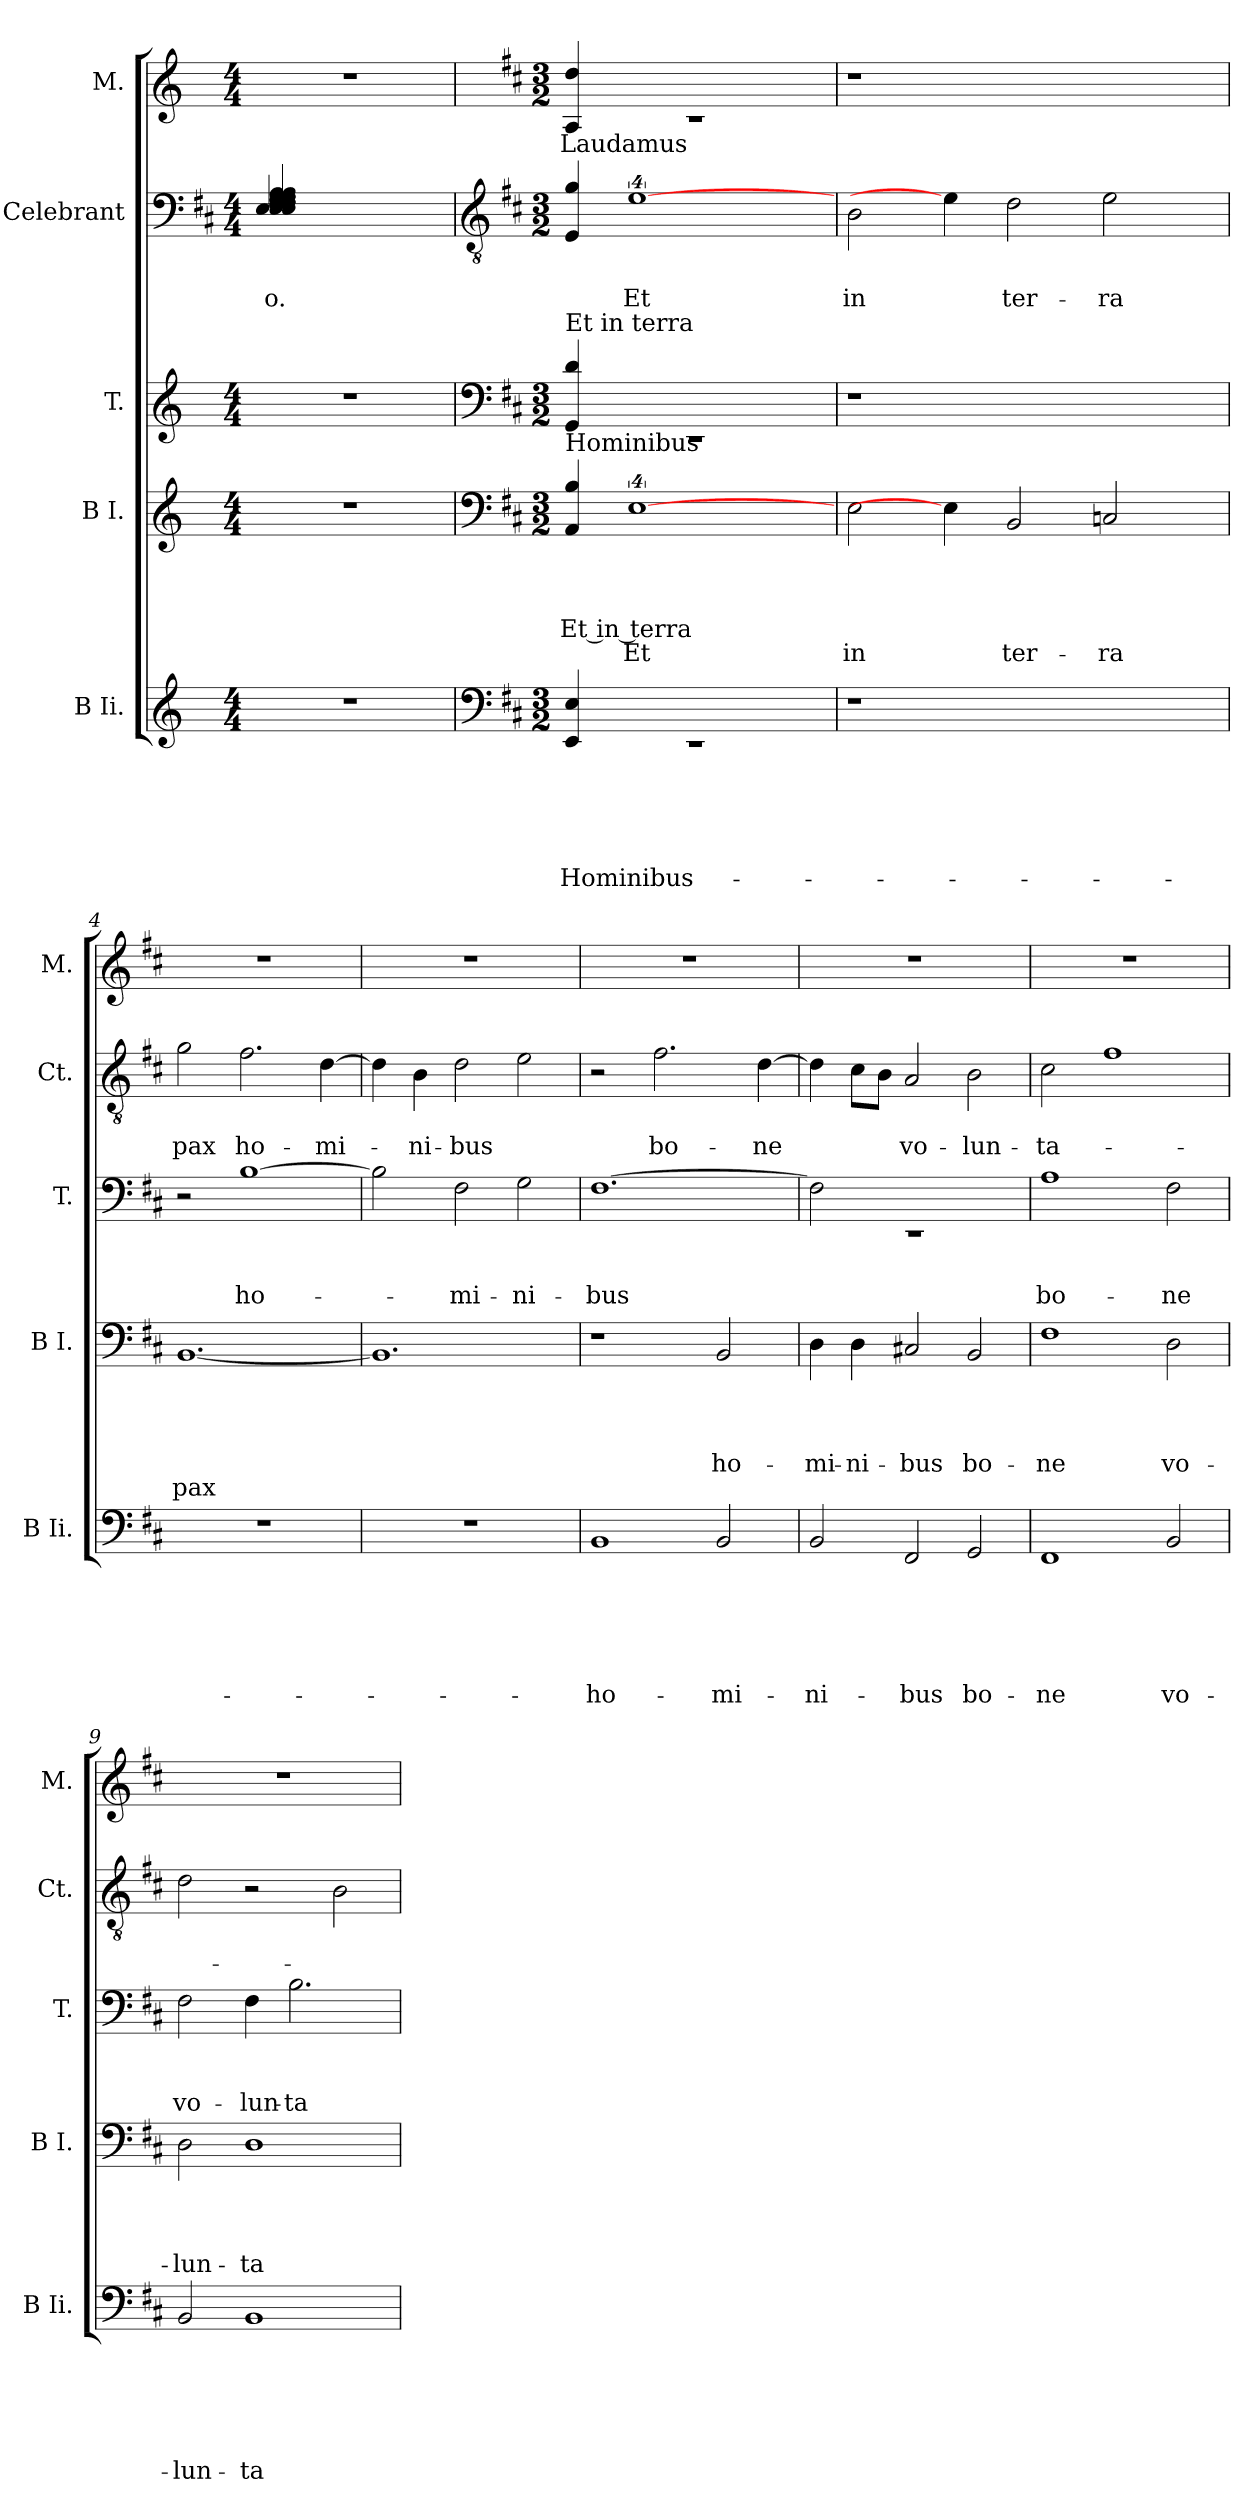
**kern	**text	**text	**text	**text	**text	**text	**kern	**text	**text	**text	**text	**text	**kern	**text	**text	**text	**kern	**text	**text	**kern	**text
*part5	*part5	*part5	*part5	*part5	*part5	*part5	*part4	*part4	*part4	*part4	*part4	*part4	*part3	*part3	*part3	*part3	*part2	*part2	*part2	*part1	*part1
*staff5	*staff5	*staff5	*staff5	*staff5	*staff5	*staff5	*staff4	*staff4	*staff4	*staff4	*staff4	*staff4	*staff3	*staff3	*staff3	*staff3	*staff2	*staff2	*staff2	*staff1	*staff1
*I"B Ii.	*	*	*	*	*	*	*I"B I.	*	*	*	*	*	*I"T.	*	*	*	*I"Celebrant	*	*	*I"M.	*
*I'B Ii.	*	*	*	*	*	*	*I'B I.	*	*	*	*	*	*I'T.	*	*	*	*I'Ct.	*	*	*I'M.	*
*clefG2	*	*	*	*	*	*	*clefG2	*	*	*	*	*	*clefG2	*	*	*	*clefF4	*	*	*clefG2	*
*k[]	*	*	*	*	*	*	*k[]	*	*	*	*	*	*k[]	*	*	*	*k[f#c#]	*	*	*k[]	*
*C:	*	*	*	*	*	*	*C:	*	*	*	*	*	*C:	*	*	*	*D:	*	*	*C:	*
*M4/4	*	*	*	*	*	*	*M4/4	*	*	*	*	*	*M4/4	*	*	*	*M4/4	*	*	*M4/4	*
=1	=1	=1	=1	=1	=1	=1	=1	=1	=1	=1	=1	=1	=1	=1	=1	=1	=1	=1	=1	=1	=1
!	!	!	!	!	!	!	!	!	!	!	!	!	!	!	!	!	!	!	!LO:LY:b	!	!
*	*	*	*	*	*	*	*	*	*	*	*	*	*	*	*	*	*^	*	*	*	*
!	!	!	!	!	!	!	!	!	!	!	!	!	!	!	!	!	!	!	!	!LO:LY:b	!	!
1r	.	.	.	.	.	.	1r	.	.	.	.	.	1r	.	.	.	(4E/ 4E/ 4F#/ 4F#/ 4F#/ 4F#/ 4G/ 4G/ 4G/ 4G/ 4A/ 4A/	4E/	.	-o.	1r	.
.	.	.	.	.	.	.	.	.	.	.	.	.	.	.	.	.	2.ryy	2.ryy	.	.	.	.
*	*	*	*	*	*	*	*	*	*	*	*	*	*	*	*	*	*v	*v	*	*	*	*
!!LO:LB:g=z
=2	=2	=2	=2	=2	=2	=2	=2	=2	=2	=2	=2	=2	=2	=2	=2	=2	=2	=2	=2	=2	=2
*clefF4	*	*	*	*	*	*	*clefF4	*	*	*	*	*	*clefF4	*	*	*	*clefGv2	*	*	*	*
*k[f#c#]	*	*	*	*	*	*	*k[f#c#]	*	*	*	*	*	*k[f#c#]	*	*	*	*	*	*	*k[f#c#]	*
*D:	*	*	*	*	*	*	*D:	*	*	*	*	*	*D:	*	*	*	*	*	*	*D:	*
*M3/2	*	*	*	*	*	*	*M3/2	*	*	*	*	*	*M3/2	*	*	*	*M3/2	*	*	*M3/2	*
*^	*	*	*	*	*	*	*	*	*	*	*	*	*^	*	*	*	*^	*	*	*^	*
!	!	!	!	!	!	!	!	!	!	!	!	!	!	!LO:TX:a:t=Et in terra	!	!	!	!	!	!	!	!	!	!	!
!	!	!	!	!	!	!	!	!LO:TX:a:t=Hominibus	!	!	!	!	!	!	!	!	!	!	!	!	!	!	!	!	!
!	!LO:N:vis=1	!	!	!	!	!	!LO:LY:b:rj	!	!	!	!	!LO:LY:b:rj	!	!	!LO:N:vis=1	!	!	!	!	!	!	!	!	!LO:N:vis=1	!LO:LY:b:rj
*	*	*	*	*	*	*	*	*	*	*	*	*	*	*	*	*	*	*	*v	*v	*	*	*	*	*
4EE/ 4E/	1.rEE	.	.	.	.	.	Hominibus-	4AA/ 4B/	.	.	.	Et in terra	.	4GG/ 4d/	1.rEE	.	.	.	4E/ 4g/	.	.	4A/ 4dd/	1.rc	Laudamus
!	!	!	!	!	!	!	!	!	!	!	!	!	!LO:LY:b	!	!	!	!	!	!	!	!LO:LY:b	!	!	!
1ryy	.	.	.	.	.	.	.	[4%5E	.	.	.	.	Et	1ryy	.	.	.	.	[4%5e	.	Et	1ryy	.	.
4ryy	.	.	.	.	.	.	.	.	.	.	.	.	.	4ryy	.	.	.	.	.	.	.	4ryy	.	.
*v	*v	*	*	*	*	*	*	*	*	*	*	*	*	*v	*v	*	*	*	*	*	*	*v	*v	*
=3	=3	=3	=3	=3	=3	=3	=3	=3	=3	=3	=3	=3	=3	=3	=3	=3	=3	=3	=3	=3	=3
!LO:N:vis=1	!	!	!	!	!	!	!	!	!	!	!	!LO:LY:b	!LO:N:vis=1	!	!	!	!	!	!LO:LY:b	!LO:N:vis=1	!
1.r	.	.	.	.	.	.	2E\	.	.	.	.	in	1.r	.	.	.	2B\	.	in	1.r	.
.	.	.	.	.	.	.	4E]	.	.	.	.	.	.	.	.	.	4e]	.	.	.	.
!	!	!	!	!	!	!	!	!	!	!	!	!LO:LY:b	!	!	!	!	!	!	!LO:LY:b	!	!
.	.	.	.	.	.	.	2BB/	.	.	.	.	ter-	.	.	.	.	2d\	.	ter-	.	.
!	!	!	!	!	!	!	!	!	!	!	!	!LO:LY:b	!	!	!	!	!	!	!LO:LY:b	!	!
.	.	.	.	.	.	.	2Cn/	.	.	.	.	-ra	.	.	.	.	2e\	.	-ra	.	.
4ryy	.	.	.	.	.	.	.	.	.	.	.	.	4ryy	.	.	.	.	.	.	4ryy	.
=4	=4	=4	=4	=4	=4	=4	=4	=4	=4	=4	=4	=4	=4	=4	=4	=4	=4	=4	=4	=4	=4
!LO:N:vis=1	!	!	!	!	!	!	!	!	!	!	!	!LO:LY:b	!	!	!	!	!	!	!LO:LY:b	!LO:N:vis=1	!
1.r	.	.	.	.	.	.	[<1.BB	.	.	.	.	pax	2r	.	.	.	2g\	.	pax	1.r	.
!	!	!	!	!	!	!	!	!	!	!	!	!	!	!	!	!LO:LY:b	!	!	!LO:LY:b	!	!
.	.	.	.	.	.	.	.	.	.	.	.	.	[>1B	.	.	ho-	2.f#\	.	ho-	.	.
!	!	!	!	!	!	!	!	!	!	!	!	!	!	!	!	!	!	!	!LO:LY:b	!	!
.	.	.	.	.	.	.	.	.	.	.	.	.	.	.	.	.	[>4d\	.	-mi-	.	.
=5	=5	=5	=5	=5	=5	=5	=5	=5	=5	=5	=5	=5	=5	=5	=5	=5	=5	=5	=5	=5	=5
!LO:N:vis=1	!	!	!	!	!	!	!	!	!	!	!	!	!	!	!	!	!	!	!	!LO:N:vis=1	!
1.r	.	.	.	.	.	.	1.BB]	.	.	.	.	.	2B\]	.	.	.	4d\]	.	.	1.r	.
!	!	!	!	!	!	!	!	!	!	!	!	!	!	!	!	!	!	!	!LO:LY:b	!	!
.	.	.	.	.	.	.	.	.	.	.	.	.	.	.	.	.	4B\	.	-ni-	.	.
!	!	!	!	!	!	!	!	!	!	!	!	!	!	!	!	!LO:LY:b	!	!	!LO:LY:b	!	!
.	.	.	.	.	.	.	.	.	.	.	.	.	2F#\	.	.	-mi-	2d\	.	-bus	.	.
!	!	!	!	!	!	!	!	!	!	!	!	!	!	!	!	!LO:LY:b	!	!	!	!	!
.	.	.	.	.	.	.	.	.	.	.	.	.	2G\	.	.	-ni-	2e\	.	.	.	.
!!LO:LB:g=z
=6	=6	=6	=6	=6	=6	=6	=6	=6	=6	=6	=6	=6	=6	=6	=6	=6	=6	=6	=6	=6	=6
!	!	!	!	!	!	!LO:LY:b	!	!	!	!	!	!	!	!	!	!LO:LY:b	!	!	!	!LO:N:vis=1	!
1BB	.	.	.	.	.	-ho-	1r	.	.	.	.	.	[>1.F#	.	.	-bus	2r	.	.	1.r	.
!	!	!	!	!	!	!	!	!	!	!	!	!	!	!	!	!	!	!	!LO:LY:b	!	!
.	.	.	.	.	.	.	.	.	.	.	.	.	.	.	.	.	2.f#\	.	bo-	.	.
!	!	!	!	!	!	!LO:LY:b	!	!	!	!	!LO:LY:b	!	!	!	!	!	!	!	!	!	!
2BB/	.	.	.	.	.	-mi-	2BB/	.	.	.	ho-	.	.	.	.	.	.	.	.	.	.
!	!	!	!	!	!	!	!	!	!	!	!	!	!	!	!	!	!	!	!LO:LY:b	!	!
.	.	.	.	.	.	.	.	.	.	.	.	.	.	.	.	.	[>4d\	.	-ne	.	.
=7	=7	=7	=7	=7	=7	=7	=7	=7	=7	=7	=7	=7	=7	=7	=7	=7	=7	=7	=7	=7	=7
*	*	*	*	*	*	*	*	*	*	*	*	*	*^	*	*	*	*	*	*	*	*
!	!	!	!	!	!	!LO:LY:b	!	!	!	!	!LO:LY:b	!	!	!LO:N:vis=1	!	!	!	!	!	!	!LO:N:vis=1	!
2BB/	.	.	.	.	.	-ni-	4D\	.	.	.	-mi-	.	2F#\]	1.rEE	.	.	.	4d\]	.	.	1.r	.
!	!	!	!	!	!	!	!	!	!	!	!LO:LY:b	!	!	!	!	!	!	!	!	!	!	!
.	.	.	.	.	.	.	4D\	.	.	.	-ni-	.	.	.	.	.	.	8c#\L	.	.	.	.
.	.	.	.	.	.	.	.	.	.	.	.	.	.	.	.	.	.	8B\J	.	.	.	.
!	!	!	!	!	!	!LO:LY:b	!	!	!	!	!LO:LY:b	!	!	!	!	!	!	!	!	!LO:LY:b	!	!
2FF#/	.	.	.	.	.	-bus	2C#X/	.	.	.	-bus	.	1ryy	.	.	.	.	2A/	.	vo-	.	.
!	!	!	!	!	!	!LO:LY:b	!	!	!	!	!LO:LY:b	!	!	!	!	!	!	!	!	!LO:LY:b	!	!
2GG/	.	.	.	.	.	bo-	2BB/	.	.	.	bo-	.	.	.	.	.	.	2B\	.	-lun-	.	.
*	*	*	*	*	*	*	*	*	*	*	*	*	*v	*v	*	*	*	*	*	*	*	*
=8	=8	=8	=8	=8	=8	=8	=8	=8	=8	=8	=8	=8	=8	=8	=8	=8	=8	=8	=8	=8	=8
!	!	!	!	!	!	!LO:LY:b	!	!	!	!	!LO:LY:b	!	!	!	!	!LO:LY:b	!	!	!LO:LY:b	!LO:N:vis=1	!
1FF#	.	.	.	.	.	-ne	1F#	.	.	.	-ne	.	1A	.	.	bo-	2c#\	.	-ta-	1.r	.
.	.	.	.	.	.	.	.	.	.	.	.	.	.	.	.	.	1f#	.	.	.	.
!	!	!	!	!	!	!LO:LY:b	!	!	!	!	!LO:LY:b	!	!	!	!	!LO:LY:b	!	!	!	!	!
2BB/	.	.	.	.	.	vo-	2D\	.	.	.	vo-	.	2F#\	.	.	-ne	.	.	.	.	.
=9	=9	=9	=9	=9	=9	=9	=9	=9	=9	=9	=9	=9	=9	=9	=9	=9	=9	=9	=9	=9	=9
!	!	!	!	!	!	!LO:LY:b	!	!	!	!	!LO:LY:b	!	!	!	!	!LO:LY:b	!	!	!	!LO:N:vis=1	!
2BB/	.	.	.	.	.	-lun-	2D\	.	.	.	-lun-	.	2F#\	.	.	vo-	2d\	.	.	1.r	.
!	!	!	!	!	!	!LO:LY:b	!	!	!	!	!LO:LY:b	!	!	!	!	!LO:LY:b	!	!	!	!	!
1BB	.	.	.	.	.	-ta-	1D	.	.	.	-ta-	.	4F#\	.	.	-lun-	2r	.	.	.	.
!	!	!	!	!	!	!	!	!	!	!	!	!	!	!	!	!LO:LY:b	!	!	!	!	!
.	.	.	.	.	.	.	.	.	.	.	.	.	2.B\	.	.	-ta-	.	.	.	.	.
.	.	.	.	.	.	.	.	.	.	.	.	.	.	.	.	.	2B\	.	.	.	.
=	=	=	=	=	=	=	=	=	=	=	=	=	=	=	=	=	=	=	=	=	=
*-	*-	*-	*-	*-	*-	*-	*-	*-	*-	*-	*-	*-	*-	*-	*-	*-	*-	*-	*-	*-	*-
